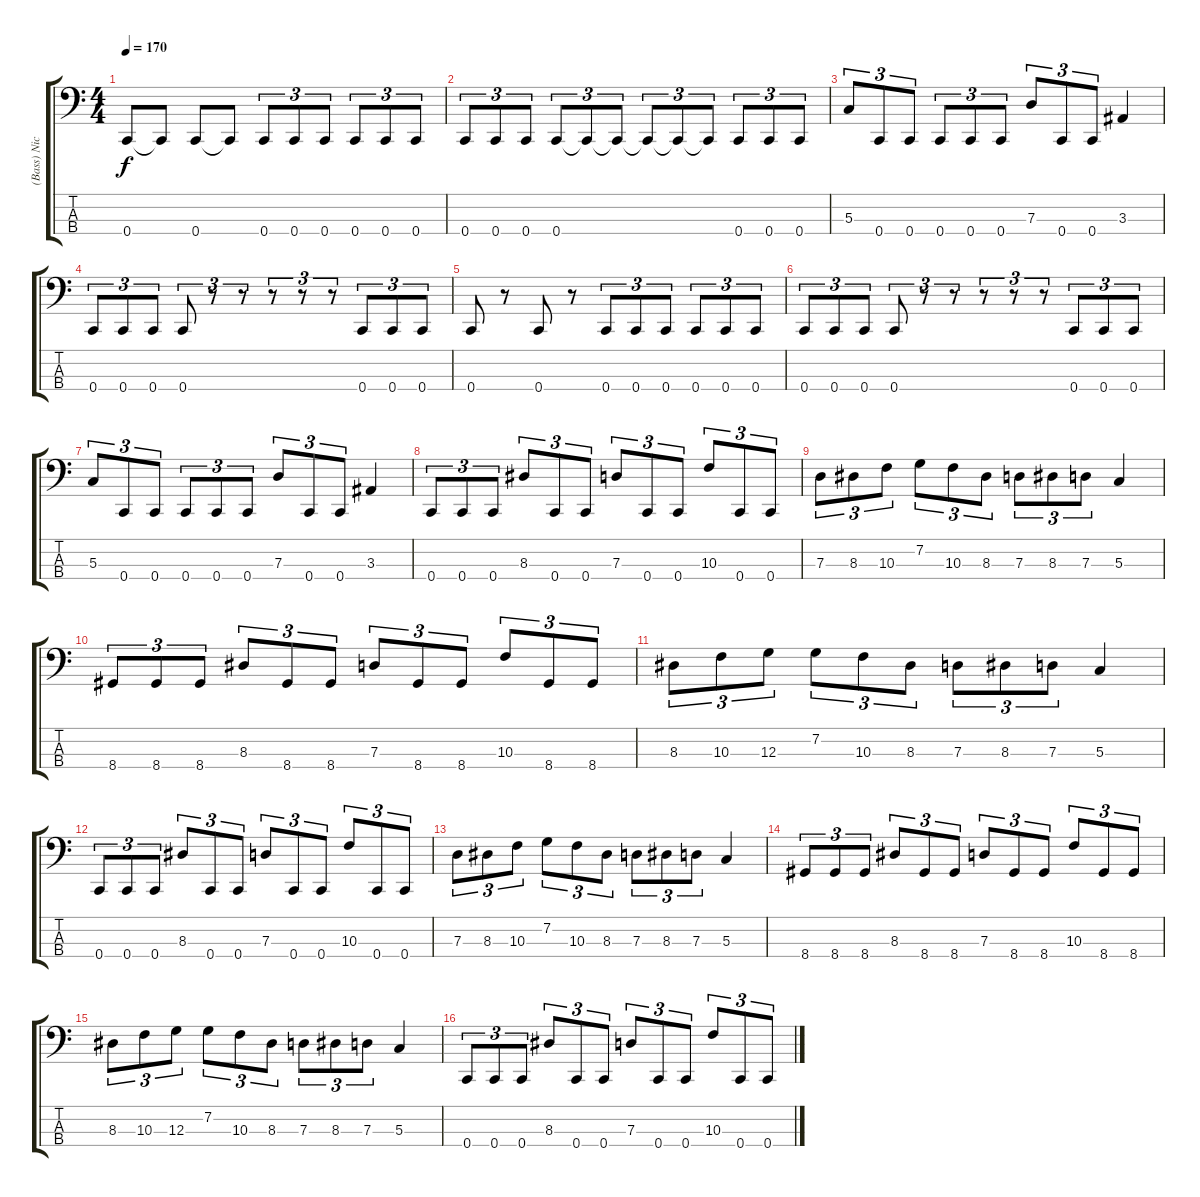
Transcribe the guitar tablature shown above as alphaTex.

\track ("(Bass) Nick" "(Bass) Nic") {instrument electricbassfinger}
\staff {score tabs}
\tuning (F2 C2 G1 C1) {hide}
\ts (4 4)
\tempo 170
\clef f4
\ks c
0.4.8{dy f} 0.4{t}.8 0.4.8 0.4{t}.8 0.4.8{tu (3 2)} 0.4.8{tu (3 2)} 0.4.8{tu (3 2)} 0.4.8{tu (3 2)} 0.4.8{tu (3 2)} 0.4.8{tu (3 2)} |
0.4.8{tu (3 2)} 0.4.8{tu (3 2)} 0.4.8{tu (3 2)} 0.4.8{tu (3 2)} 0.4{t}.8{tu (3 2)} 0.4{t}.8{tu (3 2)} 0.4{t}.8{tu (3 2)} 0.4{t}.8{tu (3 2)} 0.4{t}.8{tu (3 2)} 0.4.8{tu (3 2)} 0.4.8{tu (3 2)} 0.4.8{tu (3 2)} |
5.3.8{tu (3 2)} 0.4.8{tu (3 2)} 0.4.8{tu (3 2)} 0.4.8{tu (3 2)} 0.4.8{tu (3 2)} 0.4.8{tu (3 2)} 7.3.8{tu (3 2)} 0.4.8{tu (3 2)} 0.4.8{tu (3 2)} 3.3.4 |
0.4.8{tu (3 2)} 0.4.8{tu (3 2)} 0.4.8{tu (3 2)} 0.4.8{tu (3 2)} r.8{tu (3 2)} r.8{tu (3 2)} r.8{tu (3 2)} r.8{tu (3 2)} r.8{tu (3 2)} 0.4.8{tu (3 2)} 0.4.8{tu (3 2)} 0.4.8{tu (3 2)} |
0.4.8 r.8 0.4.8 r.8 0.4.8{tu (3 2)} 0.4.8{tu (3 2)} 0.4.8{tu (3 2)} 0.4.8{tu (3 2)} 0.4.8{tu (3 2)} 0.4.8{tu (3 2)} |
0.4.8{tu (3 2)} 0.4.8{tu (3 2)} 0.4.8{tu (3 2)} 0.4.8{tu (3 2)} r.8{tu (3 2)} r.8{tu (3 2)} r.8{tu (3 2)} r.8{tu (3 2)} r.8{tu (3 2)} 0.4.8{tu (3 2)} 0.4.8{tu (3 2)} 0.4.8{tu (3 2)} |
5.3.8{tu (3 2)} 0.4.8{tu (3 2)} 0.4.8{tu (3 2)} 0.4.8{tu (3 2)} 0.4.8{tu (3 2)} 0.4.8{tu (3 2)} 7.3.8{tu (3 2)} 0.4.8{tu (3 2)} 0.4.8{tu (3 2)} 3.3.4 |
0.4.8{tu (3 2)} 0.4.8{tu (3 2)} 0.4.8{tu (3 2)} 8.3.8{tu (3 2)} 0.4.8{tu (3 2)} 0.4.8{tu (3 2)} 7.3.8{tu (3 2)} 0.4.8{tu (3 2)} 0.4.8{tu (3 2)} 10.3.8{tu (3 2)} 0.4.8{tu (3 2)} 0.4.8{tu (3 2)} |
7.3.8{tu (3 2)} 8.3.8{tu (3 2)} 10.3.8{tu (3 2)} 7.2.8{tu (3 2)} 10.3.8{tu (3 2)} 8.3.8{tu (3 2)} 7.3.8{tu (3 2)} 8.3.8{tu (3 2)} 7.3.8{tu (3 2)} 5.3.4 |
8.4.8{tu (3 2)} 8.4.8{tu (3 2)} 8.4.8{tu (3 2)} 8.3.8{tu (3 2)} 8.4.8{tu (3 2)} 8.4.8{tu (3 2)} 7.3.8{tu (3 2)} 8.4.8{tu (3 2)} 8.4.8{tu (3 2)} 10.3.8{tu (3 2)} 8.4.8{tu (3 2)} 8.4.8{tu (3 2)} |
8.3.8{tu (3 2)} 10.3.8{tu (3 2)} 12.3.8{tu (3 2)} 7.2.8{tu (3 2)} 10.3.8{tu (3 2)} 8.3.8{tu (3 2)} 7.3.8{tu (3 2)} 8.3.8{tu (3 2)} 7.3.8{tu (3 2)} 5.3.4 |
0.4.8{tu (3 2)} 0.4.8{tu (3 2)} 0.4.8{tu (3 2)} 8.3.8{tu (3 2)} 0.4.8{tu (3 2)} 0.4.8{tu (3 2)} 7.3.8{tu (3 2)} 0.4.8{tu (3 2)} 0.4.8{tu (3 2)} 10.3.8{tu (3 2)} 0.4.8{tu (3 2)} 0.4.8{tu (3 2)} |
7.3.8{tu (3 2)} 8.3.8{tu (3 2)} 10.3.8{tu (3 2)} 7.2.8{tu (3 2)} 10.3.8{tu (3 2)} 8.3.8{tu (3 2)} 7.3.8{tu (3 2)} 8.3.8{tu (3 2)} 7.3.8{tu (3 2)} 5.3.4 |
8.4.8{tu (3 2)} 8.4.8{tu (3 2)} 8.4.8{tu (3 2)} 8.3.8{tu (3 2)} 8.4.8{tu (3 2)} 8.4.8{tu (3 2)} 7.3.8{tu (3 2)} 8.4.8{tu (3 2)} 8.4.8{tu (3 2)} 10.3.8{tu (3 2)} 8.4.8{tu (3 2)} 8.4.8{tu (3 2)} |
8.3.8{tu (3 2)} 10.3.8{tu (3 2)} 12.3.8{tu (3 2)} 7.2.8{tu (3 2)} 10.3.8{tu (3 2)} 8.3.8{tu (3 2)} 7.3.8{tu (3 2)} 8.3.8{tu (3 2)} 7.3.8{tu (3 2)} 5.3.4 |
0.4.8{tu (3 2)} 0.4.8{tu (3 2)} 0.4.8{tu (3 2)} 8.3.8{tu (3 2)} 0.4.8{tu (3 2)} 0.4.8{tu (3 2)} 7.3.8{tu (3 2)} 0.4.8{tu (3 2)} 0.4.8{tu (3 2)} 10.3.8{tu (3 2)} 0.4.8{tu (3 2)} 0.4.8{tu (3 2)}
